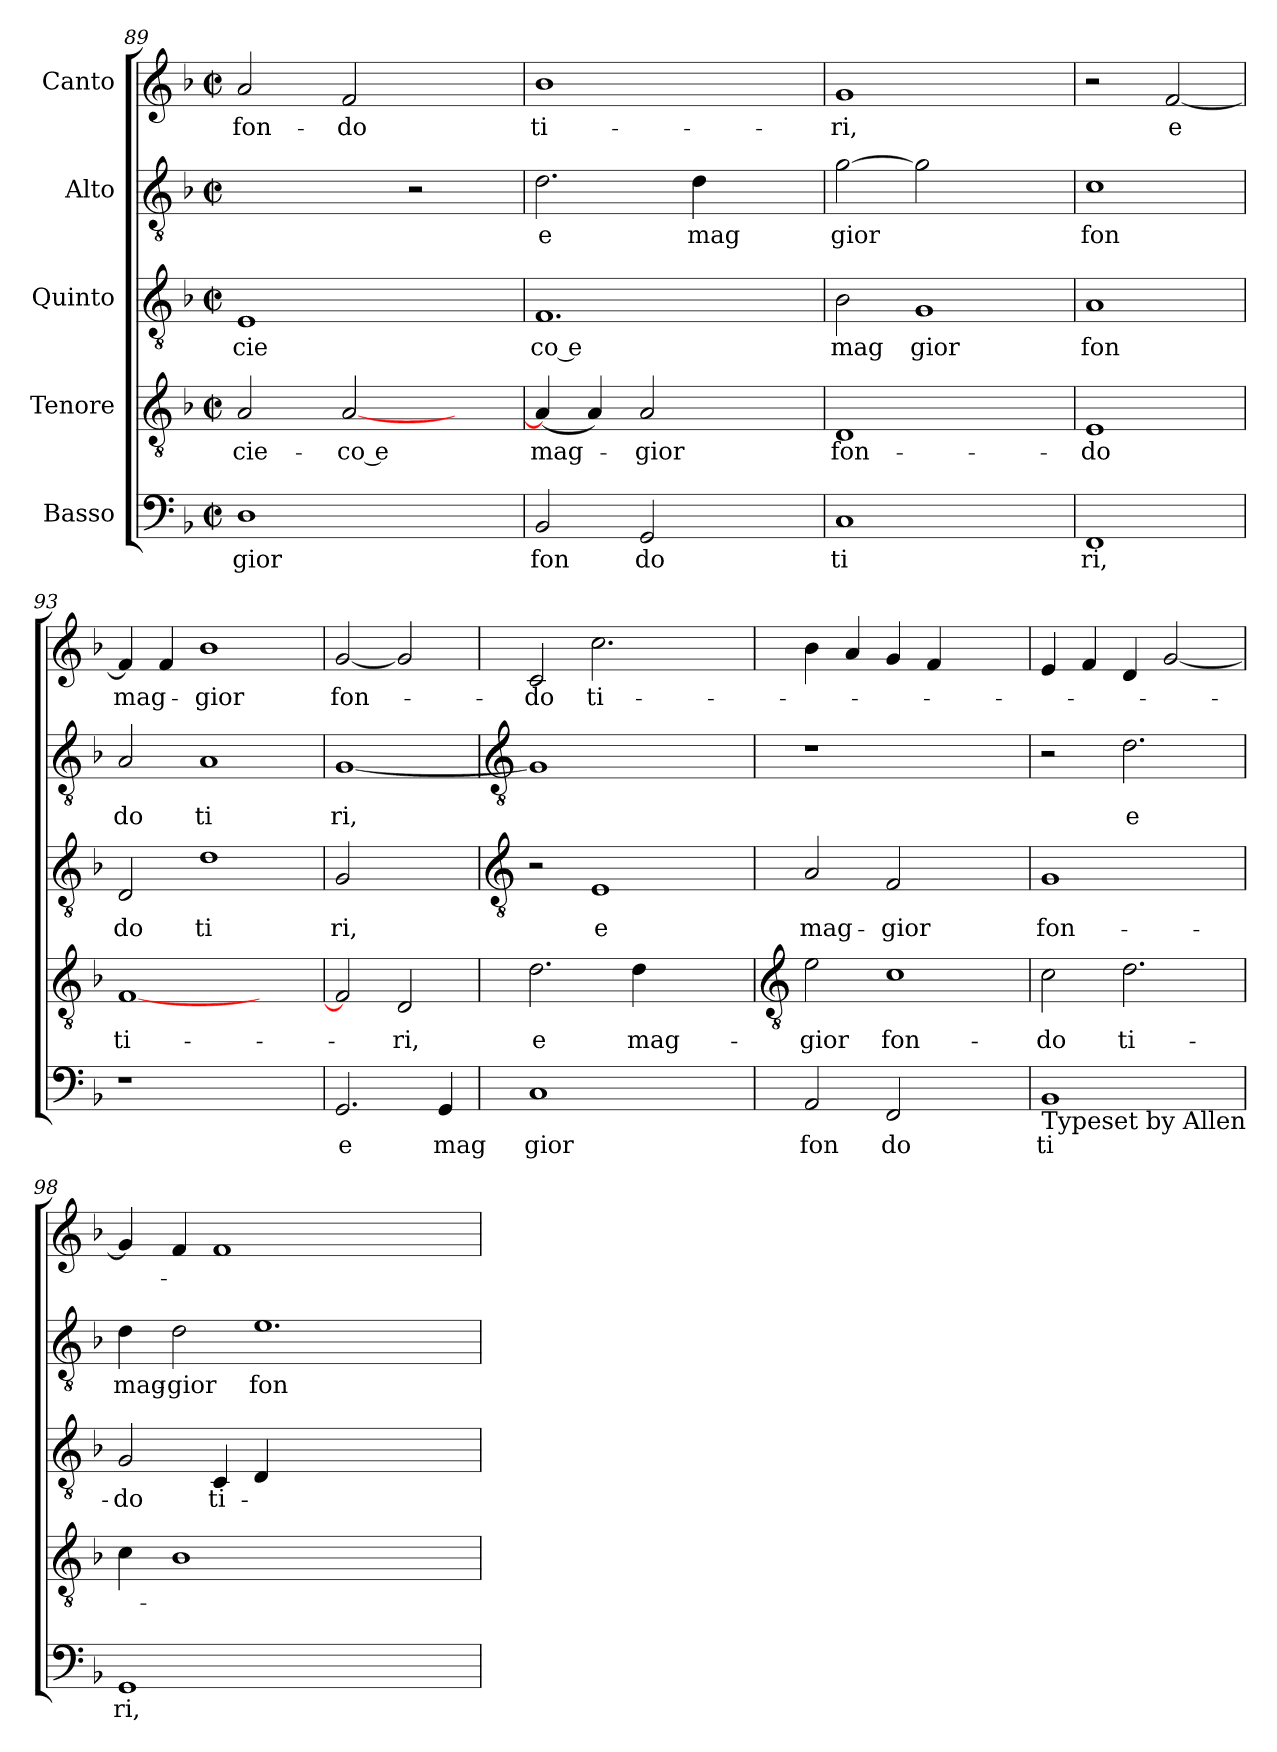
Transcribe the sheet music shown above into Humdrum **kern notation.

**kern	**text	**kern	**text	**kern	**text	**kern	**text	**kern	**text
*part5	*part5	*part4	*part4	*part3	*part3	*part2	*part2	*part1	*part1
*staff5	*staff5	*staff4	*staff4	*staff3	*staff3	*staff2	*staff2	*staff1	*staff1
*I"Basso	*	*I"Tenore	*	*I"Quinto	*	*I"Alto	*	*I"Canto	*
*clefF4	*	*clefGv2	*	*clefGv2	*	*clefGv2	*	*clefG2	*
*ITrd-3c-5	*	*ITrd-3c-5	*	*	*	*ITrd-3c-5	*	*ITrd-3c-5	*
*k[b-e-]	*	*k[b-e-]	*	*k[b-]	*	*k[b-e-]	*	*k[b-e-]	*
*B-:	*	*B-:	*	*F:	*	*B-:	*	*B-:	*
*M2/2	*	*M2/2	*	*M2/2	*	*M2/2	*	*M2/2	*
*met(c|)	*	*met(c|)	*	*met(c|)	*	*met(c|)	*	*met(c|)	*
=89	=89	=89	=89	=89	=89	=89	=89	=89	=89
!	!LO:LY:b	!	!LO:LY:b	!	!LO:LY:b	!	!	!	!LO:LY:b
1G	gior	2d/	cie-	1E	cie	4ryy	.	2dd/	fon-
.	.	.	.	.	.	4ryy	.	.	.
!	!	!	!LO:LY:b	!	!	!	!	!	!LO:LY:b
.	.	[2d/	-co e	.	.	4ryy	.	2b-/	-do
.	.	.	.	.	.	32ryy	.	.	.
.	.	.	.	.	.	2r	.	.	.
4ryy	.	4ryy	.	4ryy	.	.	.	4ryy	.
32ryy	.	32ryy	.	32ryy	.	.	.	32ryy	.
=90	=90	=90	=90	=90	=90	=90	=90	=90	=90
!	!LO:LY:b	!	!LO:LY:b	!	!LO:LY:b	!	!LO:LY:b	!	!LO:LY:b
2E-/	fon	(<4d/]	mag-	1.F	co e	2.g\	e	1ee-	ti-
.	.	4d/)	.	.	.	.	.	.	.
!	!LO:LY:b	!	!LO:LY:b	!	!	!	!	!	!
2C/	do	2d/	-gior	.	.	.	.	.	.
!	!	!	!	!	!	!	!LO:LY:b	!	!
.	.	.	.	.	.	4g\	mag	.	.
2ryy	.	2ryy	.	.	.	2ryy	.	2ryy	.
!!LO:LB:g=z
=91	=91	=91	=91	=91	=91	=91	=91	=91	=91
!	!LO:LY:b	!	!LO:LY:b	!	!LO:LY:b	!	!LO:LY:b	!	!LO:LY:b
1F	ti	1G	fon-	2B-\	mag	[2cc\	gior	1cc	-ri,
!	!	!	!	!	!LO:LY:b	!	!	!	!
.	.	.	.	1G	gior	2cc\]	.	.	.
2ryy	.	2ryy	.	.	.	2ryy	.	2ryy	.
=92	=92	=92	=92	=92	=92	=92	=92	=92	=92
!	!LO:LY:b	!	!LO:LY:b	!	!LO:LY:b	!	!LO:LY:b	!	!
1BB-	ri,	1A	-do	1A	fon	1f	fon	2r	.
!	!	!	!	!	!	!	!	!	!LO:LY:b
.	.	.	.	.	.	.	.	[2b-/	e
=93	=93	=93	=93	=93	=93	=93	=93	=93	=93
!	!	!	!LO:LY:b	!	!LO:LY:b	!	!LO:LY:b	!	!LO:LY:b
1r	.	[1B-	ti-	2D/	do	2d/	do	4b-/]	mag-
.	.	.	.	.	.	.	.	4b-/	.
!	!	!	!	!	!LO:LY:b	!	!LO:LY:b	!	!LO:LY:b
.	.	.	.	1d	ti	1d	ti	1ee-	-gior
2ryy	.	2ryy	.	.	.	.	.	.	.
=94	=94	=94	=94	=94	=94	=94	=94	=94	=94
!	!LO:LY:b	!	!	!	!LO:LY:b	!	!LO:LY:b	!	!LO:LY:b
2.C/	e	2B-/]	.	2G/	ri,	[1c	ri,	[2cc/	fon-
!	!	!	!LO:LY:b	!	!	!	!	!	!
.	.	2G/	-ri,	2ryy	.	.	.	2cc/]	.
!	!LO:LY:b	!	!	!	!	!	!	!	!
4C/	mag	.	.	.	.	.	.	.	.
!!LO:LB:g=z
=95	=95	=95	=95	=95	=95	=95	=95	=95	=95
*	*	*	*	*clefGv2	*	*clefGv2	*	*	*
!	!LO:LY:b	!	!LO:LY:b	!	!	!	!	!	!LO:LY:b
1F	gior	2.g\	e	2r	.	1c]	.	2f/	-do
!	!	!	!	!	!LO:LY:b	!	!	!	!LO:LY:b
.	.	.	.	1E	e	.	.	2.ff\	ti-
!	!	!	!LO:LY:b	!	!	!	!	!	!
.	.	4g\	mag-	.	.	.	.	.	.
2ryy	.	2ryy	.	.	.	2ryy	.	.	.
.	.	.	.	.	.	.	.	4ryy	.
!!LO:LB:g=z
=96	=96	=96	=96	=96	=96	=96	=96	=96	=96
*	*	*clefGv2	*	*	*	*	*	*	*
!	!LO:LY:b	!	!LO:LY:b	!	!LO:LY:b	!	!	!	!
2D/	fon	2a\	-gior	2A/	mag-	1r	.	4ee-\	.
.	.	.	.	.	.	.	.	4dd/	.
!	!LO:LY:b	!	!LO:LY:b	!	!LO:LY:b	!	!	!	!
2BB-/	do	1f	fon-	2F/	-gior	.	.	4cc/	.
.	.	.	.	.	.	.	.	4b-/	.
2ryy	.	.	.	2ryy	.	2ryy	.	2ryy	.
=97	=97	=97	=97	=97	=97	=97	=97	=97	=97
!LO:TX:b:t=Typeset by Allen	!	!	!	!	!	!	!	!	!
!	!LO:LY:b	!	!LO:LY:b	!	!LO:LY:b	!	!	!	!
1E-	ti	2f\	-do	1G	fon-	2r	.	4a/	.
.	.	.	.	.	.	.	.	4b-/	.
!	!	!	!LO:LY:b	!	!	!	!LO:LY:b	!	!
.	.	2.g\	ti-	.	.	2.g\	e	4g/	.
.	.	.	.	.	.	.	.	[2cc/	.
4ryy	.	.	.	4ryy	.	.	.	.	.
=98	=98	=98	=98	=98	=98	=98	=98	=98	=98
!	!LO:LY:b	!	!	!	!LO:LY:b	!	!LO:LY:b	!	!
1C	ri,	4f\	.	2G/	-do	4g\	mag-	4cc/]	.
!	!	!	!	!	!	!	!LO:LY:b	!	!
.	.	1e-	.	.	.	2g\	-gior	4b-/	.
!	!	!	!	!	!LO:LY:b	!	!	!	!
.	.	.	.	4C/	ti-	.	.	1b-	.
!	!	!	!	!	!	!	!LO:LY:b	!	!
.	.	.	.	4D/	.	1.a	fon-	.	.
1ryy	.	.	.	1ryy	.	.	.	.	.
.	.	1ryy	.	.	.	.	.	.	.
.	.	.	.	.	.	.	.	2.ryy	.
4ryy	.	.	.	4ryy	.	.	.	.	.
=	=	=	=	=	=	=	=	=	=
*-	*-	*-	*-	*-	*-	*-	*-	*-	*-
